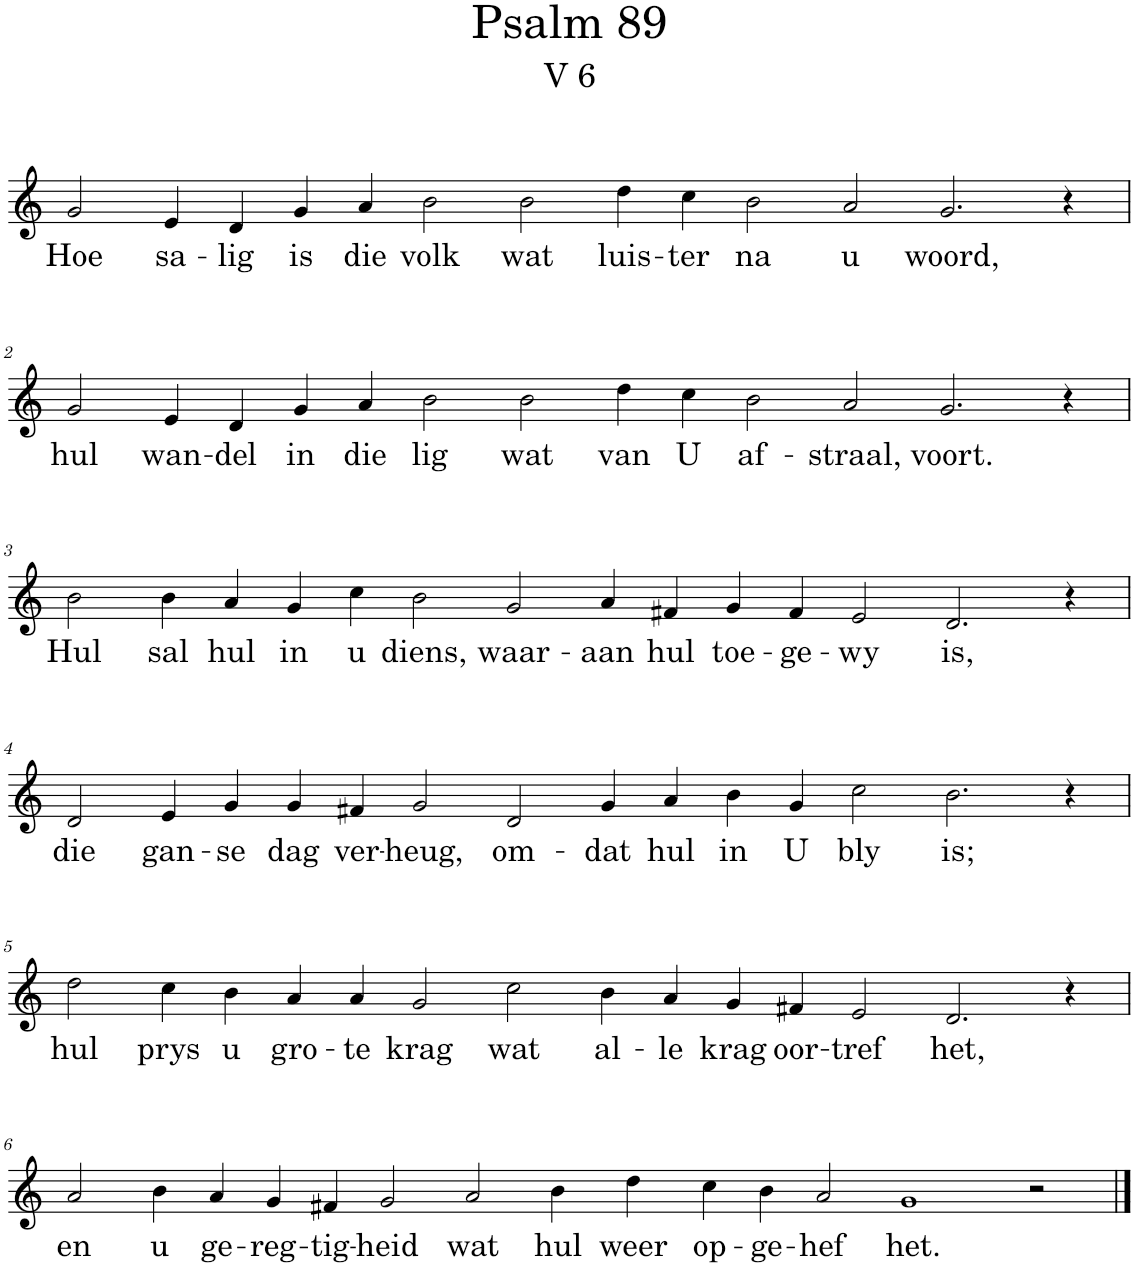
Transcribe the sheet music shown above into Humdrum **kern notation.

**kern	**text
*part1	*part1
*staff1	*staff1
*I"Pipe Organ	*
*I'Org.	*
*clefG2	*
*k[]	*
*M20/4	*
=1	=1
!	!LO:LY:b
2g/	Hoe
!	!LO:LY:b
4e/	sa-
!	!LO:LY:b
4d/	-lig
!	!LO:LY:b
4g/	is
!	!LO:LY:b
4a/	die
!	!LO:LY:b
2b\	volk
!	!LO:LY:b
2b\	wat
!	!LO:LY:b
4dd\	luis-
!	!LO:LY:b
4cc\	-ter
!	!LO:LY:b
2b\	na
!	!LO:LY:b
2a/	u
!	!LO:LY:b
2.g/	woord,
4r	.
!!LO:LB:g=z
=2	=2
!	!LO:LY:b
2g/	hul
!	!LO:LY:b
4e/	wan-
!	!LO:LY:b
4d/	-del
!	!LO:LY:b
4g/	in
!	!LO:LY:b
4a/	die
!	!LO:LY:b
2b\	lig
!	!LO:LY:b
2b\	wat
!	!LO:LY:b
4dd\	van
!	!LO:LY:b
4cc\	U
!	!LO:LY:b
2b\	af-
!	!LO:LY:b
2a/	-straal,
!	!LO:LY:b
2.g/	voort.
4r	.
!!LO:LB:g=z
=3	=3
!	!LO:LY:b
2b\	Hul
!	!LO:LY:b
4b\	sal
!	!LO:LY:b
4a/	hul
!	!LO:LY:b
4g/	in
!	!LO:LY:b
4cc\	u
!	!LO:LY:b
2b\	diens,
!	!LO:LY:b
2g/	waar-
!	!LO:LY:b
4a/	-aan
!	!LO:LY:b
4f#X/	hul
!	!LO:LY:b
4g/	toe-
!	!LO:LY:b
4f#/	-ge-
!	!LO:LY:b
2e/	-wy
!	!LO:LY:b
2.d/	is,
4r	.
!!LO:LB:g=z
=4	=4
!	!LO:LY:b
2d/	die
!	!LO:LY:b
4e/	gan-
!	!LO:LY:b
4g/	-se
!	!LO:LY:b
4g/	dag
!	!LO:LY:b
4f#X/	ver-
!	!LO:LY:b
2g/	-heug,
!	!LO:LY:b
2d/	om-
!	!LO:LY:b
4g/	-dat
!	!LO:LY:b
4a/	hul
!	!LO:LY:b
4b\	in
!	!LO:LY:b
4g/	U
!	!LO:LY:b
2cc\	bly
!	!LO:LY:b
2.b\	is;
4r	.
!!LO:LB:g=z
=5	=5
!	!LO:LY:b
2dd\	hul
!	!LO:LY:b
4cc\	prys
!	!LO:LY:b
4b\	u
!	!LO:LY:b
4a/	gro-
!	!LO:LY:b
4a/	-te
!	!LO:LY:b
2g/	krag
!	!LO:LY:b
2cc\	wat
!	!LO:LY:b
4b\	al-
!	!LO:LY:b
4a/	-le
!	!LO:LY:b
4g/	krag
!	!LO:LY:b
4f#X/	oor-
!	!LO:LY:b
2e/	-tref
!	!LO:LY:b
2.d/	het,
4r	.
!!LO:LB:g=z
=6	=6
*M22/4	*
!	!LO:LY:b
2a/	en
!	!LO:LY:b
4b\	u
!	!LO:LY:b
4a/	ge-
!	!LO:LY:b
4g/	-reg-
!	!LO:LY:b
4f#X/	-tig-
!	!LO:LY:b
2g/	-heid
!	!LO:LY:b
2a/	wat
!	!LO:LY:b
4b\	hul
!	!LO:LY:b
4dd\	weer
!	!LO:LY:b
4cc\	op-
!	!LO:LY:b
4b\	-ge-
!	!LO:LY:b
2a/	-hef
!	!LO:LY:b
1g	het.
2r	.
==	==
*-	*-
